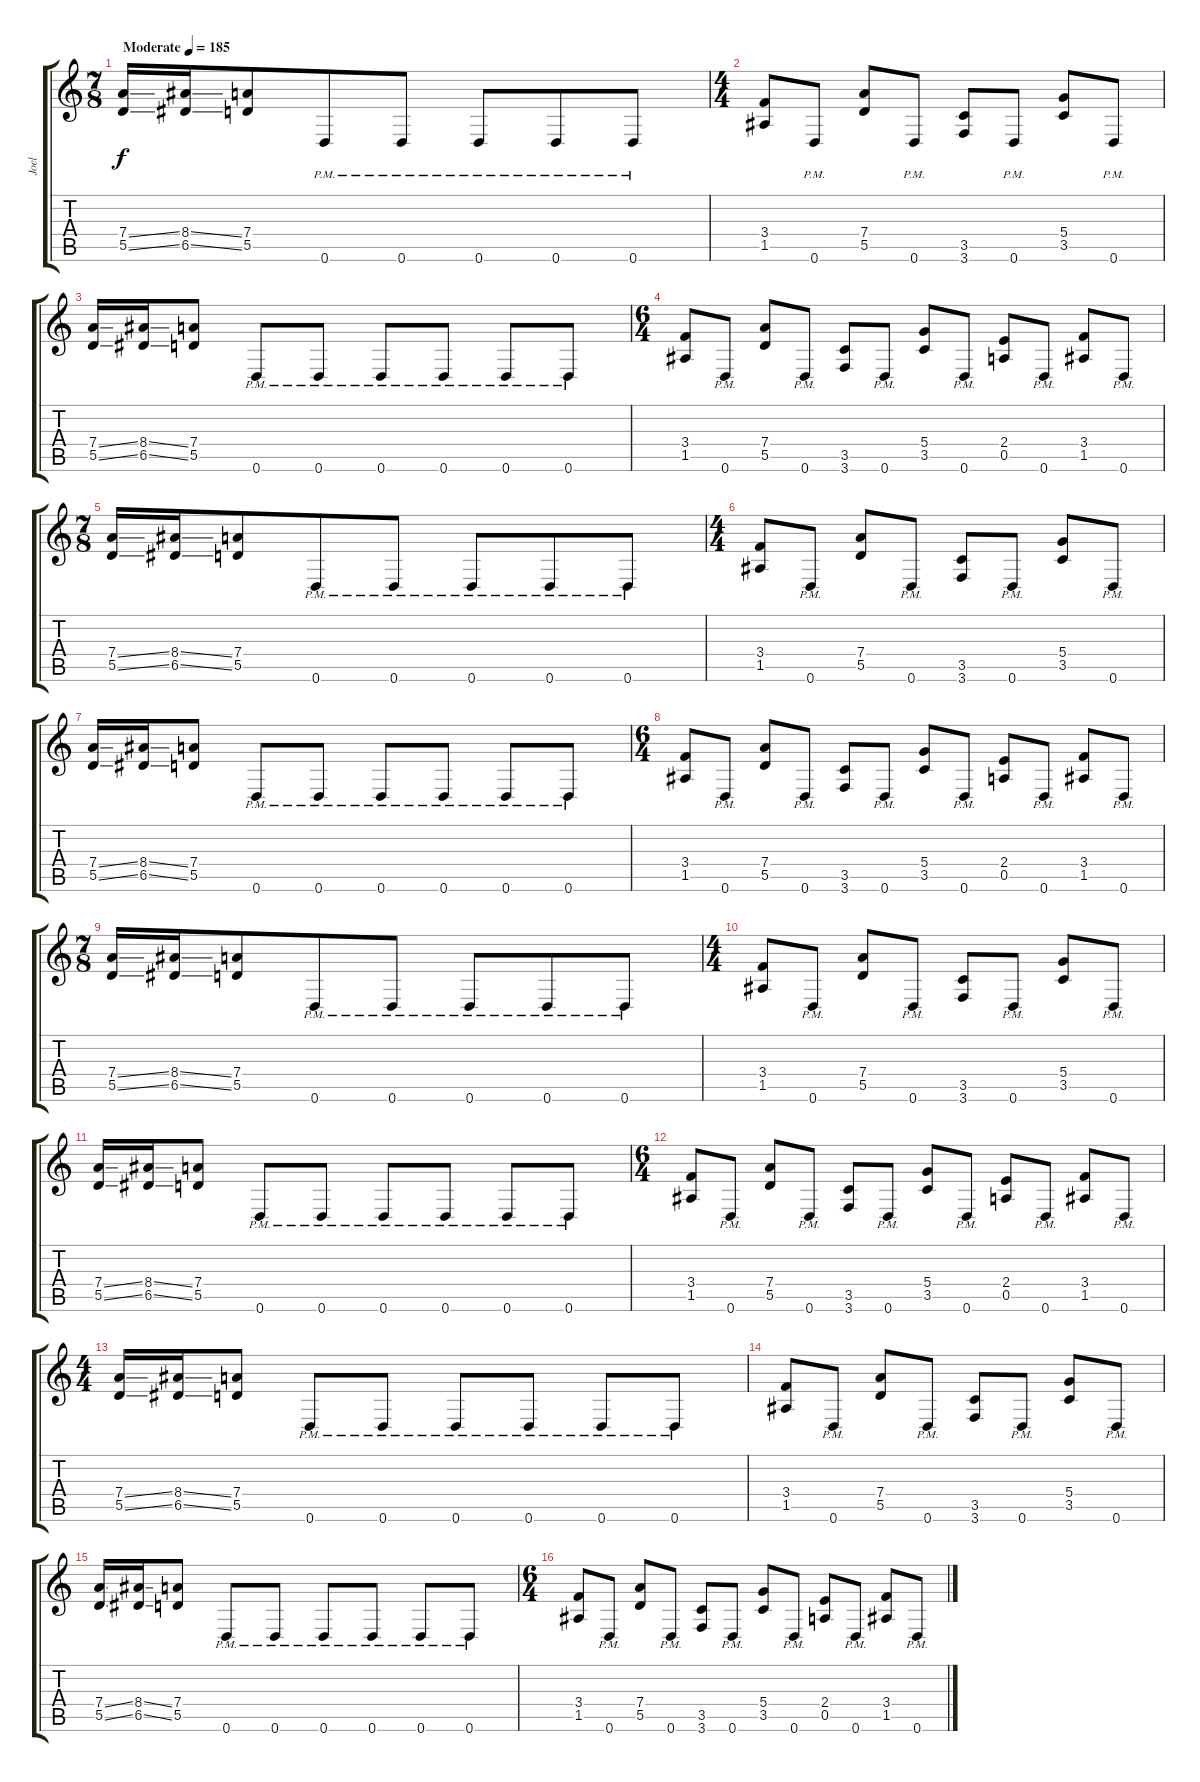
\track ("Joel" "Joel") {instrument distortionguitar}
\staff {score tabs}
\tuning (E4 B3 G3 D3 A2 D2) {hide}
\ts (7 8)
\tempo (185 "Moderate")
\clef g2
\ks c
(7.4{ss} 5.5{ss}).16{dy f instrument distortionguitar} (8.4{ss} 6.5{ss}).16 (7.4 5.5).8 0.6{pm}.8 0.6{pm}.8 0.6{pm}.8 0.6{pm}.8 0.6{pm}.8 |
\ts (4 4)
(3.4 1.5).8 0.6{pm}.8 (7.4 5.5).8 0.6{pm}.8 (3.5 3.6).8 0.6{pm}.8 (5.4 3.5).8 0.6{pm}.8 |
(7.4{ss} 5.5{ss}).16 (8.4{ss} 6.5{ss}).16 (7.4 5.5).8 0.6{pm}.8 0.6{pm}.8 0.6{pm}.8 0.6{pm}.8 0.6{pm}.8 0.6{pm}.8 |
\ts (6 4)
(3.4 1.5).8 0.6{pm}.8 (7.4 5.5).8 0.6{pm}.8 (3.5 3.6).8 0.6{pm}.8 (5.4 3.5).8 0.6{pm}.8 (2.4 0.5).8 0.6{pm}.8 (3.4 1.5).8 0.6{pm}.8 |
\ts (7 8)
(7.4{ss} 5.5{ss}).16 (8.4{ss} 6.5{ss}).16 (7.4 5.5).8 0.6{pm}.8 0.6{pm}.8 0.6{pm}.8 0.6{pm}.8 0.6{pm}.8 |
\ts (4 4)
(3.4 1.5).8 0.6{pm}.8 (7.4 5.5).8 0.6{pm}.8 (3.5 3.6).8 0.6{pm}.8 (5.4 3.5).8 0.6{pm}.8 |
(7.4{ss} 5.5{ss}).16 (8.4{ss} 6.5{ss}).16 (7.4 5.5).8 0.6{pm}.8 0.6{pm}.8 0.6{pm}.8 0.6{pm}.8 0.6{pm}.8 0.6{pm}.8 |
\ts (6 4)
(3.4 1.5).8 0.6{pm}.8 (7.4 5.5).8 0.6{pm}.8 (3.5 3.6).8 0.6{pm}.8 (5.4 3.5).8 0.6{pm}.8 (2.4 0.5).8 0.6{pm}.8 (3.4 1.5).8 0.6{pm}.8 |
\ts (7 8)
(7.4{ss} 5.5{ss}).16 (8.4{ss} 6.5{ss}).16 (7.4 5.5).8 0.6{pm}.8 0.6{pm}.8 0.6{pm}.8 0.6{pm}.8 0.6{pm}.8 |
\ts (4 4)
(3.4 1.5).8 0.6{pm}.8 (7.4 5.5).8 0.6{pm}.8 (3.5 3.6).8 0.6{pm}.8 (5.4 3.5).8 0.6{pm}.8 |
(7.4{ss} 5.5{ss}).16 (8.4{ss} 6.5{ss}).16 (7.4 5.5).8 0.6{pm}.8 0.6{pm}.8 0.6{pm}.8 0.6{pm}.8 0.6{pm}.8 0.6{pm}.8 |
\ts (6 4)
(3.4 1.5).8 0.6{pm}.8 (7.4 5.5).8 0.6{pm}.8 (3.5 3.6).8 0.6{pm}.8 (5.4 3.5).8 0.6{pm}.8 (2.4 0.5).8 0.6{pm}.8 (3.4 1.5).8 0.6{pm}.8 |
\ts (4 4)
(7.4{ss} 5.5{ss}).16 (8.4{ss} 6.5{ss}).16 (7.4 5.5).8 0.6{pm}.8 0.6{pm}.8 0.6{pm}.8 0.6{pm}.8 0.6{pm}.8 0.6{pm}.8 |
(3.4 1.5).8 0.6{pm}.8 (7.4 5.5).8 0.6{pm}.8 (3.5 3.6).8 0.6{pm}.8 (5.4 3.5).8 0.6{pm}.8 |
(7.4{ss} 5.5{ss}).16 (8.4{ss} 6.5{ss}).16 (7.4 5.5).8 0.6{pm}.8 0.6{pm}.8 0.6{pm}.8 0.6{pm}.8 0.6{pm}.8 0.6{pm}.8 |
\ts (6 4)
(3.4 1.5).8 0.6{pm}.8 (7.4 5.5).8 0.6{pm}.8 (3.5 3.6).8 0.6{pm}.8 (5.4 3.5).8 0.6{pm}.8 (2.4 0.5).8 0.6{pm}.8 (3.4 1.5).8 0.6{pm}.8
